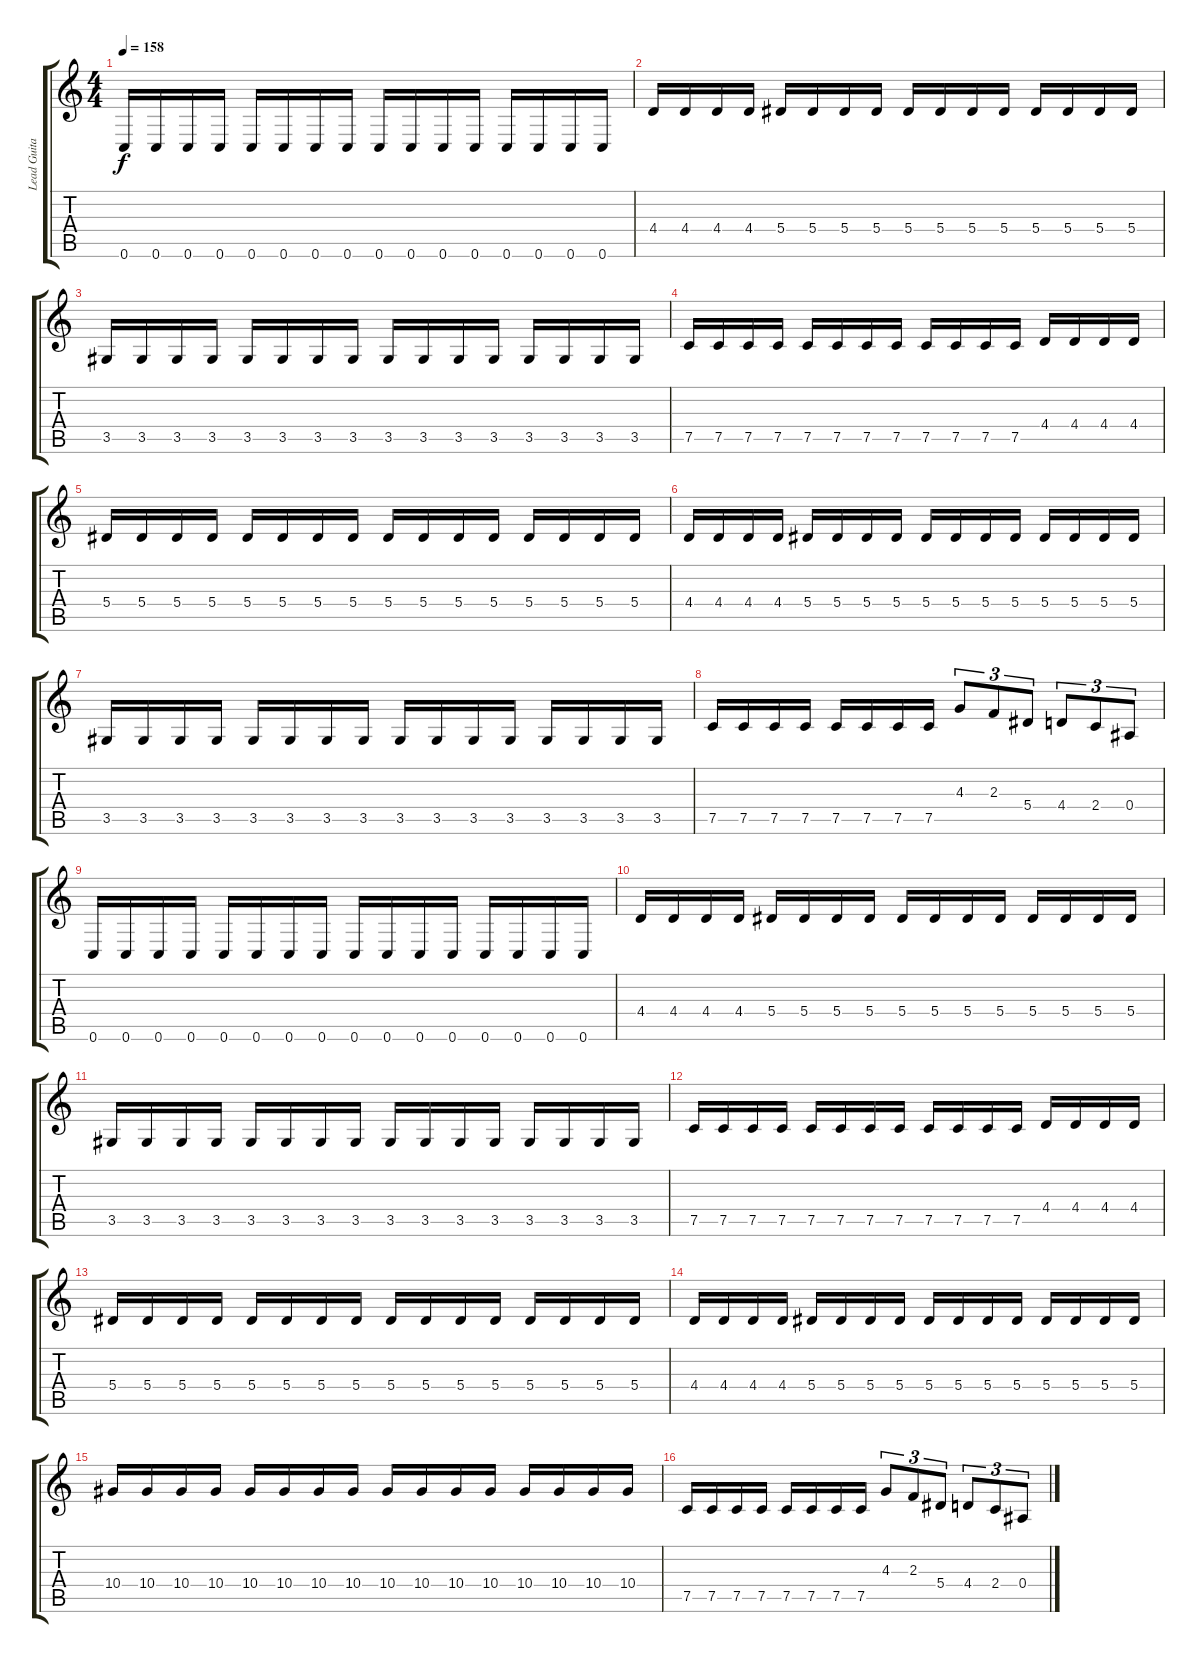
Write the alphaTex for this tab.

\track ("Lead Guitar" "Lead Guita") {instrument distortionguitar}
\staff {score tabs}
\tuning (C4 G3 Eb3 Bb2 F2 C2) {hide}
\ts (4 4)
\tempo 158
\clef g2
\ks c
0.6.16{dy f} 0.6.16 0.6.16 0.6.16 0.6.16 0.6.16 0.6.16 0.6.16 0.6.16 0.6.16 0.6.16 0.6.16 0.6.16 0.6.16 0.6.16 0.6.16 |
4.4.16 4.4.16 4.4.16 4.4.16 5.4.16 5.4.16 5.4.16 5.4.16 5.4.16 5.4.16 5.4.16 5.4.16 5.4.16 5.4.16 5.4.16 5.4.16 |
3.5.16 3.5.16 3.5.16 3.5.16 3.5.16 3.5.16 3.5.16 3.5.16 3.5.16 3.5.16 3.5.16 3.5.16 3.5.16 3.5.16 3.5.16 3.5.16 |
7.5.16 7.5.16 7.5.16 7.5.16 7.5.16 7.5.16 7.5.16 7.5.16 7.5.16 7.5.16 7.5.16 7.5.16 4.4.16 4.4.16 4.4.16 4.4.16 |
5.4.16 5.4.16 5.4.16 5.4.16 5.4.16 5.4.16 5.4.16 5.4.16 5.4.16 5.4.16 5.4.16 5.4.16 5.4.16 5.4.16 5.4.16 5.4.16 |
4.4.16 4.4.16 4.4.16 4.4.16 5.4.16 5.4.16 5.4.16 5.4.16 5.4.16 5.4.16 5.4.16 5.4.16 5.4.16 5.4.16 5.4.16 5.4.16 |
3.5.16 3.5.16 3.5.16 3.5.16 3.5.16 3.5.16 3.5.16 3.5.16 3.5.16 3.5.16 3.5.16 3.5.16 3.5.16 3.5.16 3.5.16 3.5.16 |
7.5.16 7.5.16 7.5.16 7.5.16 7.5.16 7.5.16 7.5.16 7.5.16 4.3.8{tu (3 2)} 2.3.8{tu (3 2)} 5.4.8{tu (3 2)} 4.4.8{tu (3 2)} 2.4.8{tu (3 2)} 0.4.8{tu (3 2)} |
0.6.16 0.6.16 0.6.16 0.6.16 0.6.16 0.6.16 0.6.16 0.6.16 0.6.16 0.6.16 0.6.16 0.6.16 0.6.16 0.6.16 0.6.16 0.6.16 |
4.4.16 4.4.16 4.4.16 4.4.16 5.4.16 5.4.16 5.4.16 5.4.16 5.4.16 5.4.16 5.4.16 5.4.16 5.4.16 5.4.16 5.4.16 5.4.16 |
3.5.16 3.5.16 3.5.16 3.5.16 3.5.16 3.5.16 3.5.16 3.5.16 3.5.16 3.5.16 3.5.16 3.5.16 3.5.16 3.5.16 3.5.16 3.5.16 |
7.5.16 7.5.16 7.5.16 7.5.16 7.5.16 7.5.16 7.5.16 7.5.16 7.5.16 7.5.16 7.5.16 7.5.16 4.4.16 4.4.16 4.4.16 4.4.16 |
5.4.16 5.4.16 5.4.16 5.4.16 5.4.16 5.4.16 5.4.16 5.4.16 5.4.16 5.4.16 5.4.16 5.4.16 5.4.16 5.4.16 5.4.16 5.4.16 |
4.4.16 4.4.16 4.4.16 4.4.16 5.4.16 5.4.16 5.4.16 5.4.16 5.4.16 5.4.16 5.4.16 5.4.16 5.4.16 5.4.16 5.4.16 5.4.16 |
10.4.16 10.4.16 10.4.16 10.4.16 10.4.16 10.4.16 10.4.16 10.4.16 10.4.16 10.4.16 10.4.16 10.4.16 10.4.16 10.4.16 10.4.16 10.4.16 |
7.5.16 7.5.16 7.5.16 7.5.16 7.5.16 7.5.16 7.5.16 7.5.16 4.3.8{tu (3 2)} 2.3.8{tu (3 2)} 5.4.8{tu (3 2)} 4.4.8{tu (3 2)} 2.4.8{tu (3 2)} 0.4.8{tu (3 2)}
